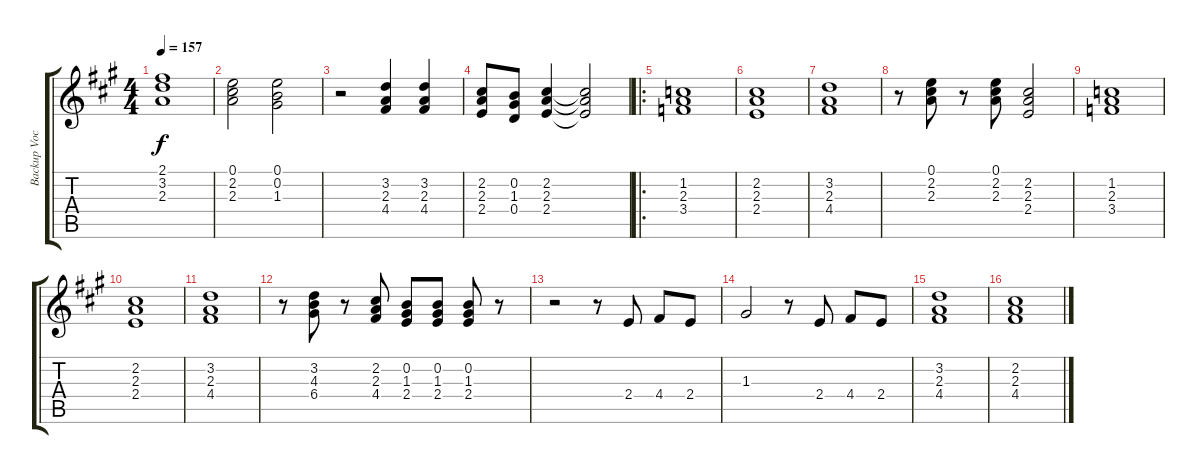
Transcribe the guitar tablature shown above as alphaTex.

\track ("Backup Vocals" "Backup Voc") {instrument choiraahs}
\staff {score tabs}
\tuning (E5 B4 G4 D4 A3 E3) {hide}
\ts (4 4)
\tempo 157
\clef g2
\ks a
(2.1 3.2 2.3).1{dy f} |
(0.1 2.2 2.3).2 (0.1 0.2 1.3).2 |
r.2 (3.2 2.3 4.4).4 (3.2 2.3 4.4).4 |
(2.2 2.3 2.4).8 (0.2 1.3 0.4).8 (2.2 2.3 2.4).4 (2.2{t} 2.3{t} 2.4{t}).2 |
\ro
(1.2 2.3 3.4).1 |
(2.2 2.3 2.4).1 |
(3.2 2.3 4.4).1 |
r.8 (0.1 2.2 2.3).8 r.8 (0.1 2.2 2.3).8 (2.2 2.3 2.4).2 |
(1.2 2.3 3.4).1 |
(2.2 2.3 2.4).1 |
(3.2 2.3 4.4).1 |
r.8 (3.2 4.3 6.4).8 r.8 (2.2 2.3 4.4).8 (0.2 1.3 2.4).8 (0.2 1.3 2.4).8 (0.2 1.3 2.4).8 r.8 |
r.2 r.8 2.4.8 4.4.8 2.4.8 |
1.3.2 r.8 2.4.8 4.4.8 2.4.8 |
(3.2 2.3 4.4).1 |
(2.2 2.3 4.4).1
